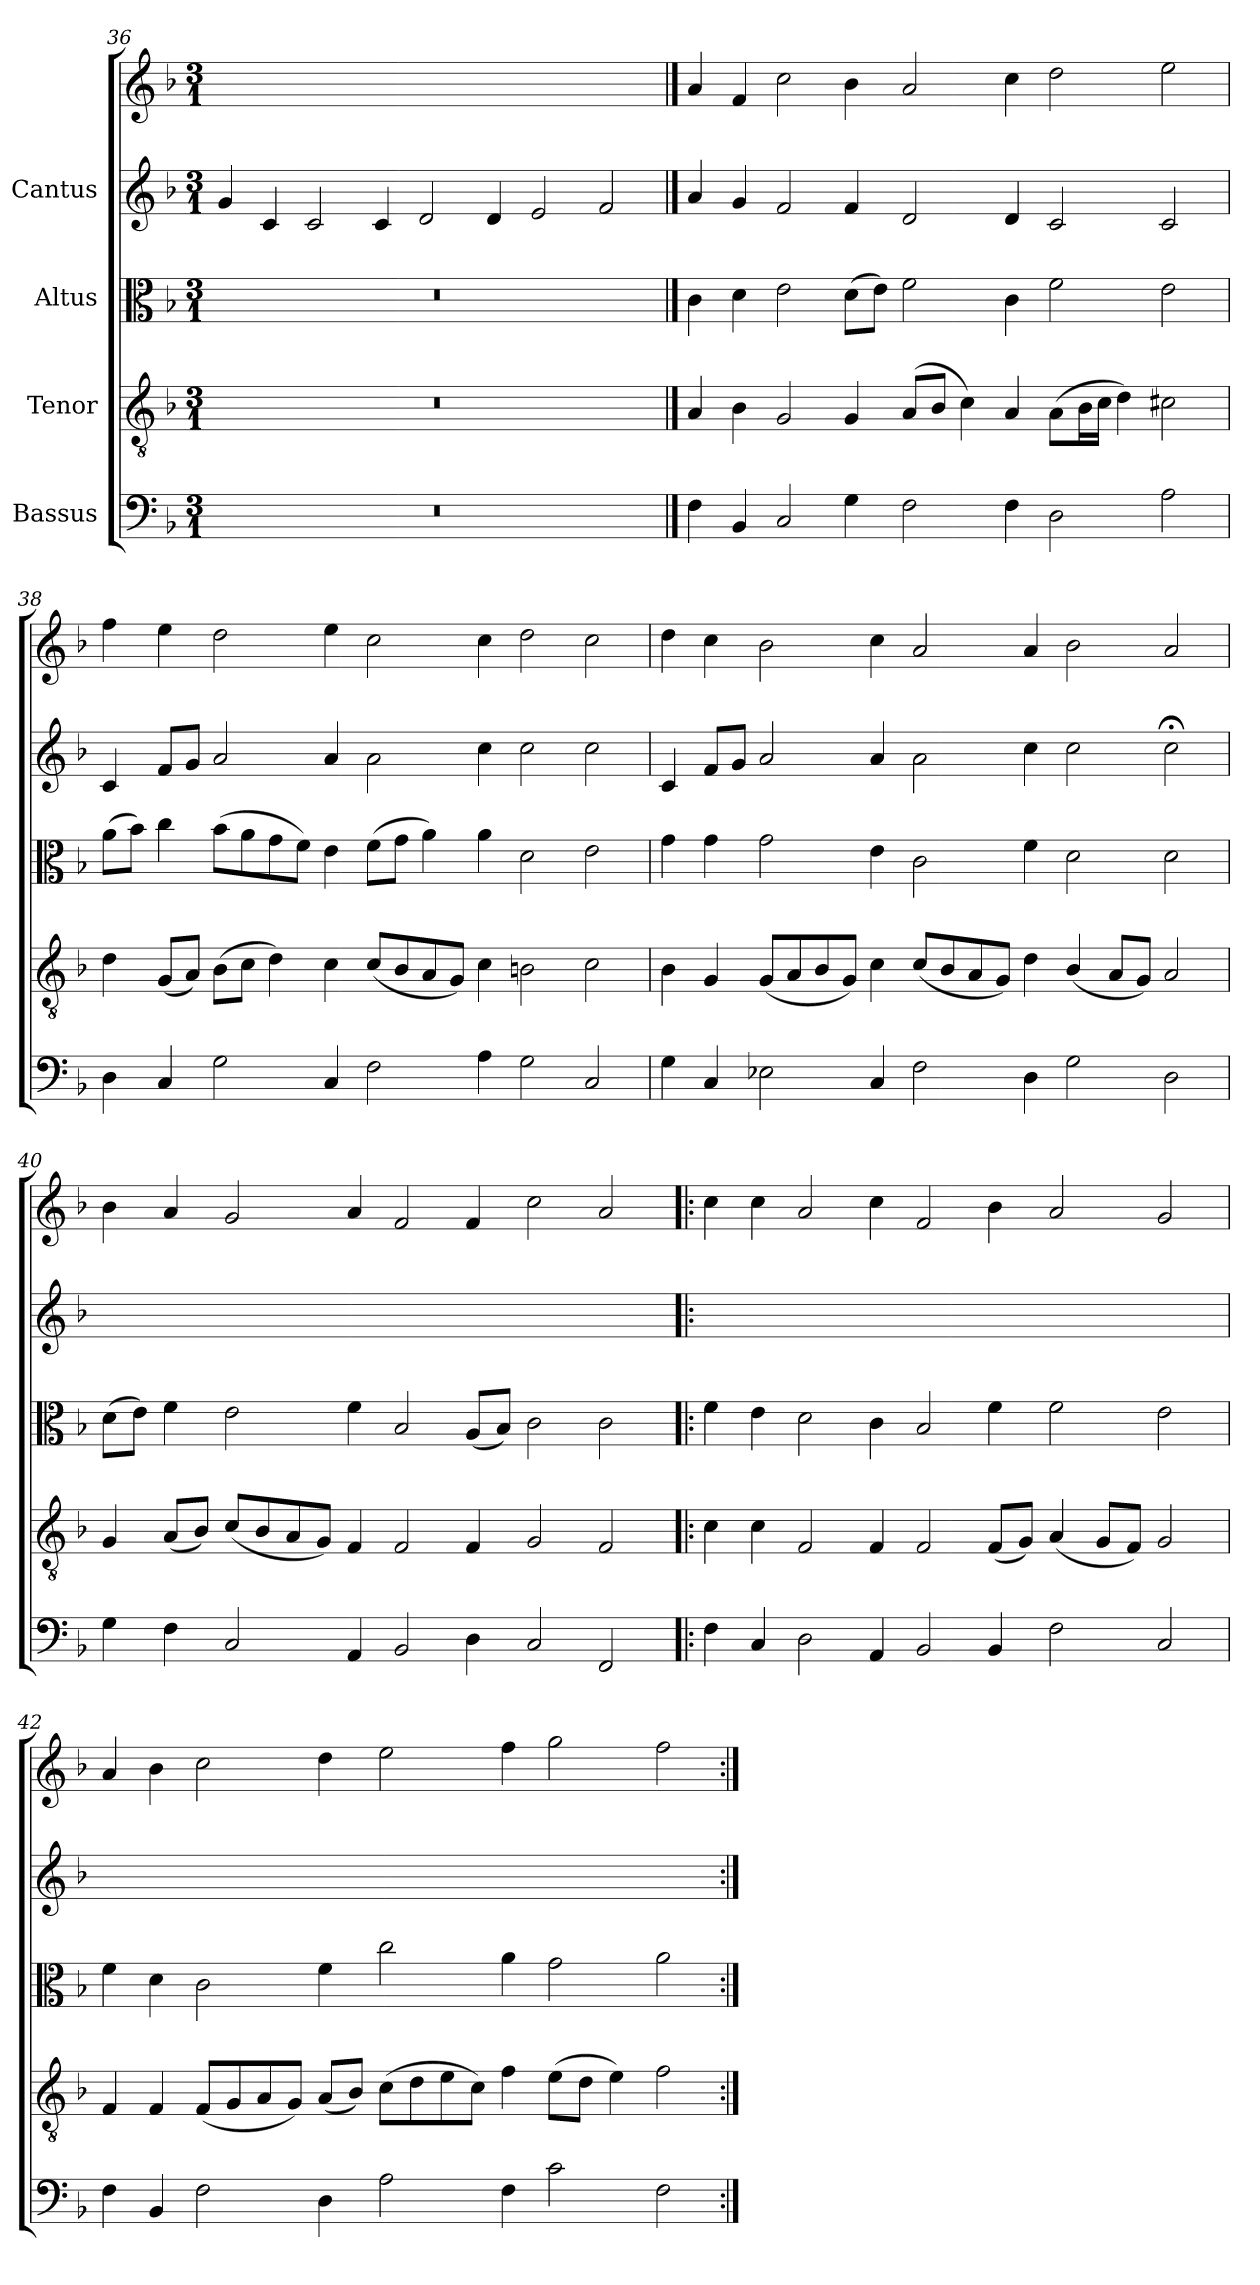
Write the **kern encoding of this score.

**kern	**kern	**kern	**kern	**kern
*part4	*part3	*part2	*part1	*part1
*staff5	*staff4	*staff3	*staff2	*staff1
*I"Bassus	*I"Tenor	*I"Altus	*I"Cantus	*
!!LO:LB:g=z
*clefF4	*clefGv2	*clefC3	*clefG2	*clefG2
*k[b-]	*k[b-]	*k[b-]	*k[b-]	*k[b-]
*F:	*F:	*F:	*F:	*F:
*M3/1	*M3/1	*M3/1	*M3/1	*M3/1
=36!|	=36!|	=36!|	=36!|	=36!|
0.r	0.r	0.r	4g/	0.ryy
.	.	.	4c/	.
.	.	.	2c/	.
.	.	.	4c/	.
.	.	.	2d/	.
.	.	.	4d/	.
.	.	.	2e/	.
.	.	.	2f/	.
==37	==37	==37	==37	==37
4F\	4A/	4c\	4a/	4a/
4BB-/	4B-\	4d\	4g/	4f/
2C/	2G/	2e\	2f/	2cc\
4G\	4G/	(>8d\L	4f/	4b-\
.	.	8e\J)	.	.
2F\	(<8A/L	2f\	2d/	2a/
.	8B-/J	.	.	.
.	4c\)	.	.	.
4F\	4A/	4c\	4d/	4cc\
2D\	(>8A\L	2f\	2c/	2dd\
.	16B-\	.	.	.
.	16c\J	.	.	.
.	4d\)	.	.	.
2A\	2c#X\	2e\	2c/	2ee\
!!LO:LB:g=z
=38	=38	=38	=38	=38
4D\	4d\	(>8a\L	4c/	4ff\
.	.	8b-\J)	.	.
4C/	(<8G/L	4cc\	8f/L	4ee\
.	8A/J)	.	8g/J	.
2G\	(>8B-\L	(>8b-\L	2a/	2dd\
.	8c\J	8a\	.	.
.	4d\)	8g\	.	.
.	.	8f\J)	.	.
4C/	4c\	4e\	4a/	4ee\
2F\	(<8c/L	(>8f\L	2a\	2cc\
.	8B-/	8g\J	.	.
.	8A/	4a\)	.	.
.	8G/J)	.	.	.
4A\	4c\	4a\	4cc\	4cc\
2G\	2Bn\	2d\	2cc\	2dd\
2C/	2c\	2e\	2cc\	2cc\
=39	=39	=39	=39	=39
4G\	4B-\	4g\	4c/	4dd\
4C/	4G/	4g\	8f/L	4cc\
.	.	.	8g/J	.
2E-X\	(<8G/L	2g\	2a/	2b-\
.	8A/	.	.	.
.	8B-/	.	.	.
.	8G/J)	.	.	.
4C/	4c\	4e\	4a/	4cc\
2F\	(<8c/L	2c\	2a\	2a/
.	8B-/	.	.	.
.	8A/	.	.	.
.	8G/J)	.	.	.
4D\	4d\	4f\	4cc\	4a/
2G\	(<4B-/	2d\	2cc\	2b-\
.	8A/L	.	.	.
.	8G/J)	.	.	.
2D\	2A/	2d\	2cc;<\	2a/
!!LO:PB:g=z
=40	=40	=40	=40	=40
4G\	4G/	(>8d\L	0.ryy	4b-\
.	.	8e\J)	.	.
4F\	(<8A/L	4f\	.	4a/
.	8B-/J)	.	.	.
2C/	(<8c/L	2e\	.	2g/
.	8B-/	.	.	.
.	8A/	.	.	.
.	8G/J)	.	.	.
4AA/	4F/	4f\	.	4a/
2BB-/	2F/	2B-/	.	2f/
4D\	4F/	(<8A/L	.	4f/
.	.	8B-/J)	.	.
2C/	2G/	2c\	.	2cc\
2FF/	2F/	2c\	.	2a/
=41!|:	=41!|:	=41!|:	=41!|:	=41!|:
4F\	4c\	4f\	0.ryy	4cc\
4C/	4c\	4e\	.	4cc\
2D\	2F/	2d\	.	2a/
4AA/	4F/	4c\	.	4cc\
2BB-/	2F/	2B-/	.	2f/
4BB-/	(<8F/L	4f\	.	4b-\
.	8G/J)	.	.	.
2F\	(<4A/	2f\	.	2a/
.	8G/L	.	.	.
.	8F/J)	.	.	.
2C/	2G/	2e\	.	2g/
!!LO:LB:g=z
=42	=42	=42	=42	=42
4F\	4F/	4f\	0.ryy	4a/
4BB-/	4F/	4d\	.	4b-\
2F\	(<8F/L	2c\	.	2cc\
.	8G/	.	.	.
.	8A/	.	.	.
.	8G/J)	.	.	.
4D\	(<8A/L	4f\	.	4dd\
.	8B-/J)	.	.	.
2A\	(>8c\L	2cc\	.	2ee\
.	8d\	.	.	.
.	8e\	.	.	.
.	8c\J)	.	.	.
4F\	4f\	4a\	.	4ff\
2c\	(>8e\L	2g\	.	2gg\
.	8d\J	.	.	.
.	4e\)	.	.	.
2F\	2f\	2a\	.	2ff\
=:|!	=:|!	=:|!	=:|!	=:|!
*-	*-	*-	*-	*-
